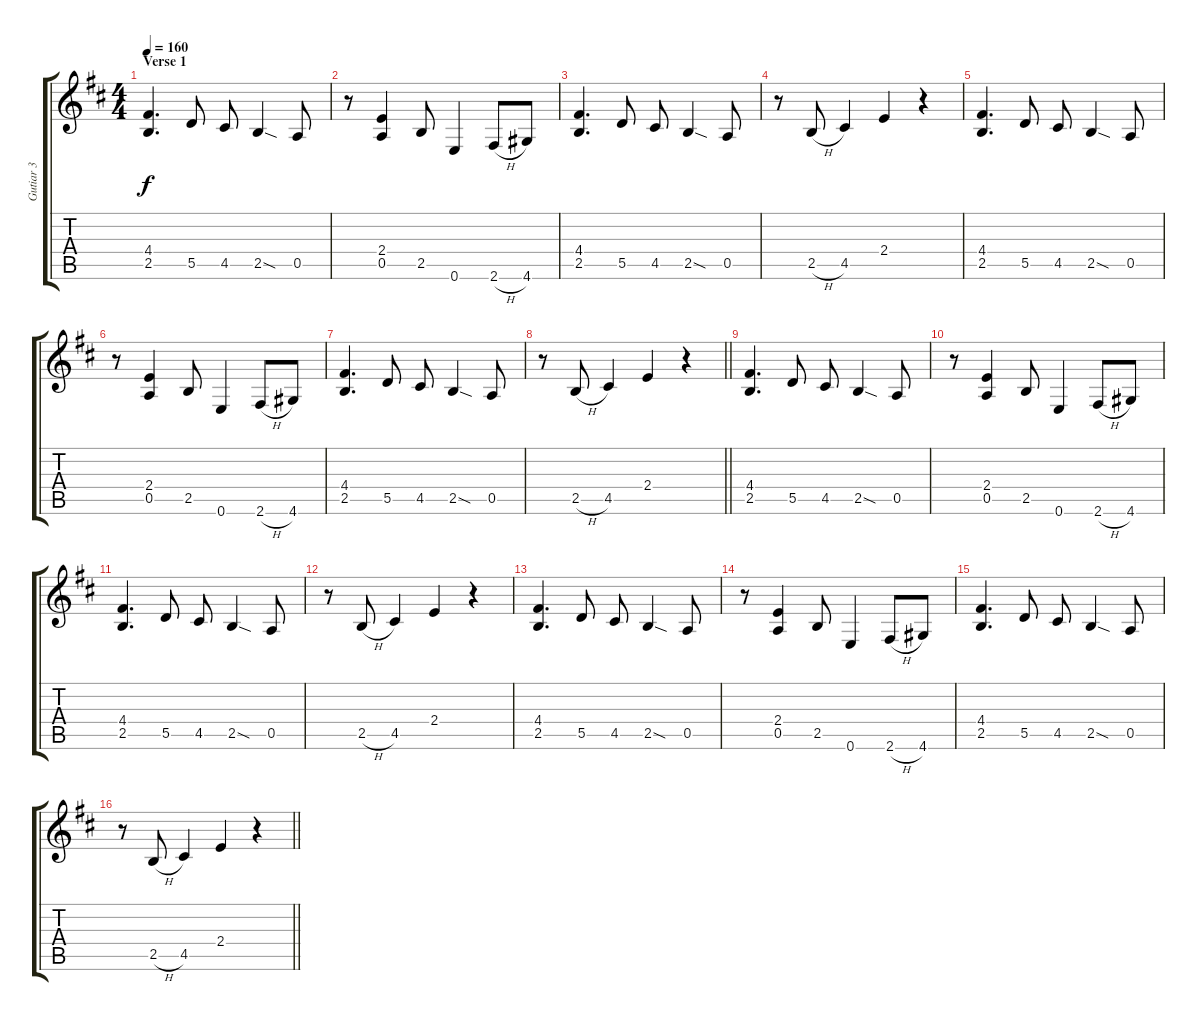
\track ("Gutiar 3" "Gutiar 3") {instrument distortionguitar}
\staff {score tabs}
\tuning (E4 B3 G3 D3 A2 E2) {hide}
\ts (4 4)
\section ("" "Verse 1")
\tempo 160
\clef g2
\ks d
(4.4 2.5).4{d dy f volume 7} 5.5.8 4.5.8 2.5{sod}.4 0.5.8 |
r.8 (2.4 0.5).4 2.5.8 0.6.4 2.6{h}.8 4.6.8 |
(4.4 2.5).4{d} 5.5.8 4.5.8 2.5{sod}.4 0.5.8 |
r.8 2.5{h}.8 4.5.4 2.4.4 r.4 |
(4.4 2.5).4{d} 5.5.8 4.5.8 2.5{sod}.4 0.5.8 |
r.8 (2.4 0.5).4 2.5.8 0.6.4 2.6{h}.8 4.6.8 |
(4.4 2.5).4{d} 5.5.8 4.5.8 2.5{sod}.4 0.5.8 |
\barLineRight lightlight
r.8 2.5{h}.8 4.5.4 2.4.4 r.4 |
(4.4 2.5).4{d} 5.5.8 4.5.8 2.5{sod}.4 0.5.8 |
r.8 (2.4 0.5).4 2.5.8 0.6.4 2.6{h}.8 4.6.8 |
(4.4 2.5).4{d} 5.5.8 4.5.8 2.5{sod}.4 0.5.8 |
r.8 2.5{h}.8 4.5.4 2.4.4 r.4 |
(4.4 2.5).4{d} 5.5.8 4.5.8 2.5{sod}.4 0.5.8 |
r.8 (2.4 0.5).4 2.5.8 0.6.4 2.6{h}.8 4.6.8 |
(4.4 2.5).4{d} 5.5.8 4.5.8 2.5{sod}.4 0.5.8 |
\barLineRight lightlight
r.8 2.5{h}.8 4.5.4 2.4.4 r.4
